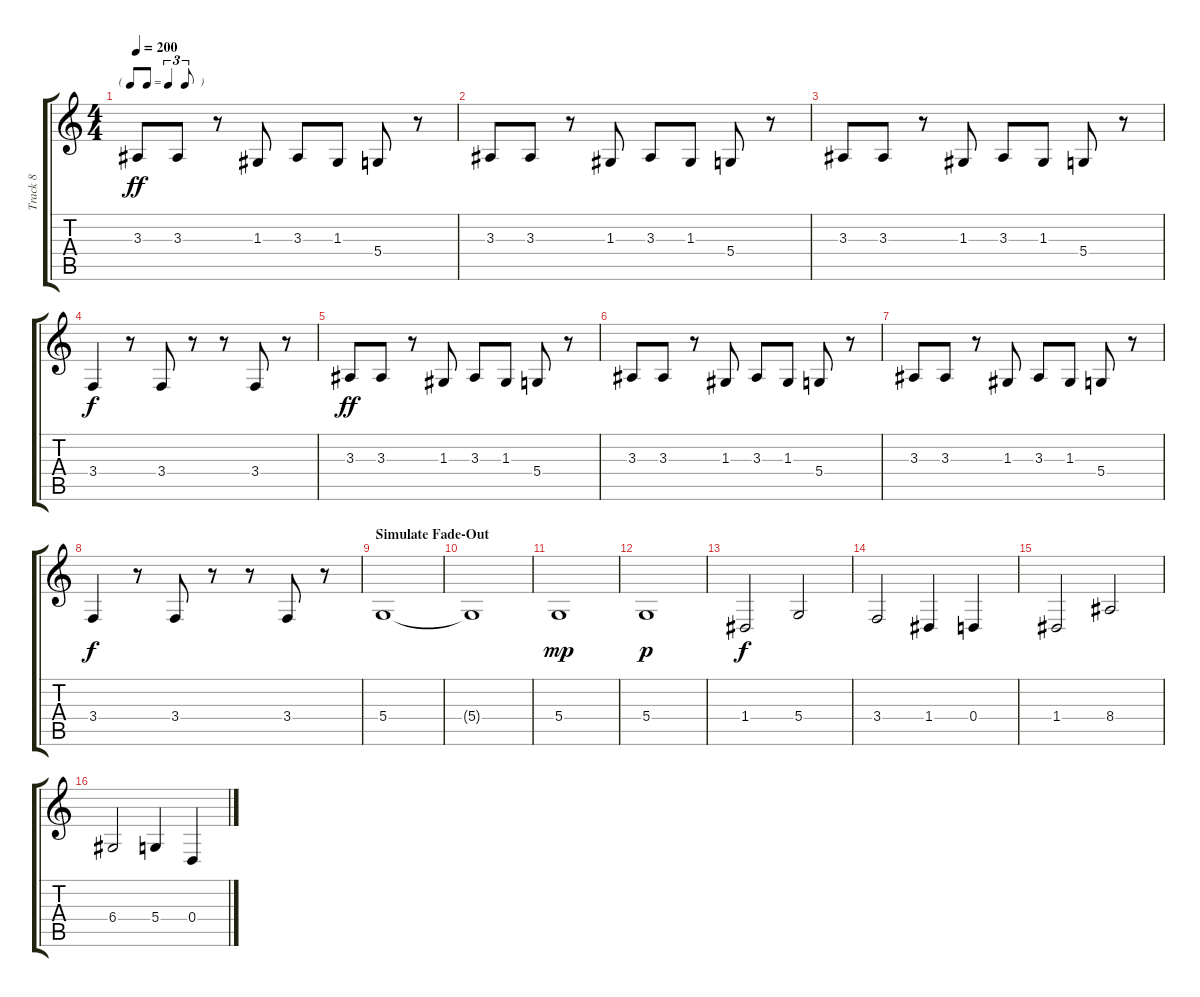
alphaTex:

\track ("Track 8" "Track 8") {instrument trombone}
\staff {score tabs}
\tuning (E4 B3 G3 D3 A2 E2) {hide}
\ts (4 4)
\tf triplet8th
\tempo 200
\clef g2
\ks c
3.3.8{dy ff} 3.3.8 r.8 1.3.8 3.3.8 1.3.8 5.4.8 r.8 |
3.3.8 3.3.8 r.8 1.3.8 3.3.8 1.3.8 5.4.8 r.8 |
3.3.8 3.3.8 r.8 1.3.8 3.3.8 1.3.8 5.4.8 r.8 |
3.4.4{dy f} r.8 3.4.8 r.8 r.8 3.4.8 r.8 |
3.3.8{dy ff} 3.3.8 r.8 1.3.8 3.3.8 1.3.8 5.4.8 r.8 |
3.3.8 3.3.8 r.8 1.3.8 3.3.8 1.3.8 5.4.8 r.8 |
3.3.8 3.3.8 r.8 1.3.8 3.3.8 1.3.8 5.4.8 r.8 |
3.4.4{dy f} r.8 3.4.8 r.8 r.8 3.4.8 r.8 |
\section ("" "Simulate Fade-Out")
5.4.1 |
5.4{t}.1 |
5.4.1{dy mp} |
5.4.1{dy p} |
1.4.2{dy f} 5.4.2 |
3.4.2 1.4.4 0.4.4 |
1.4.2 8.4.2 |
6.4.2 5.4.4 0.4.4
